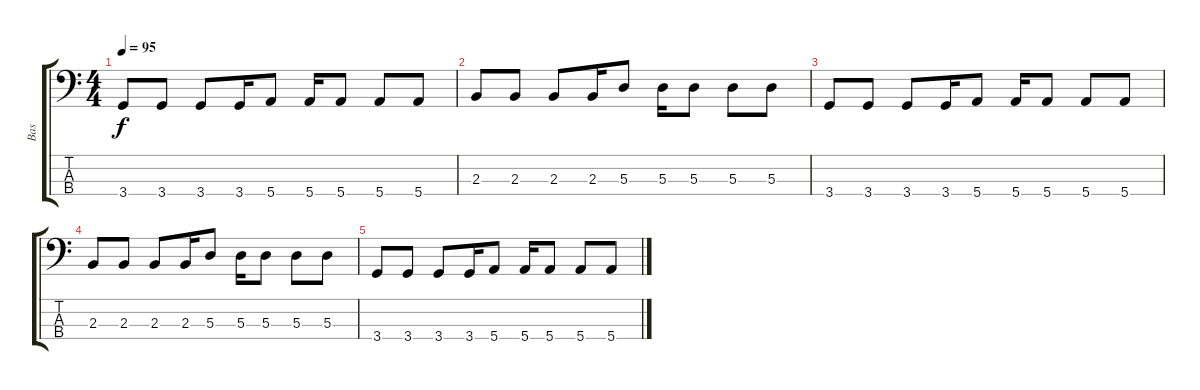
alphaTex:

\track ("Bas" "Bas") {instrument electricbassfinger}
\staff {score tabs}
\tuning (G2 D2 A1 E1) {hide}
\ts (4 4)
\tempo 95
\clef f4
\ks c
3.4.8{dy f volume 13} 3.4.8 3.4.8 3.4.16 5.4.8 5.4.16 5.4.8 5.4.8 5.4.8 |
2.3.8 2.3.8 2.3.8 2.3.16 5.3.8 5.3.16 5.3.8 5.3.8 5.3.8 |
3.4.8{volume 13} 3.4.8 3.4.8 3.4.16 5.4.8 5.4.16 5.4.8 5.4.8 5.4.8 |
2.3.8 2.3.8 2.3.8 2.3.16 5.3.8 5.3.16 5.3.8 5.3.8 5.3.8 |
3.4.8{volume 13} 3.4.8 3.4.8 3.4.16 5.4.8 5.4.16 5.4.8 5.4.8 5.4.8
